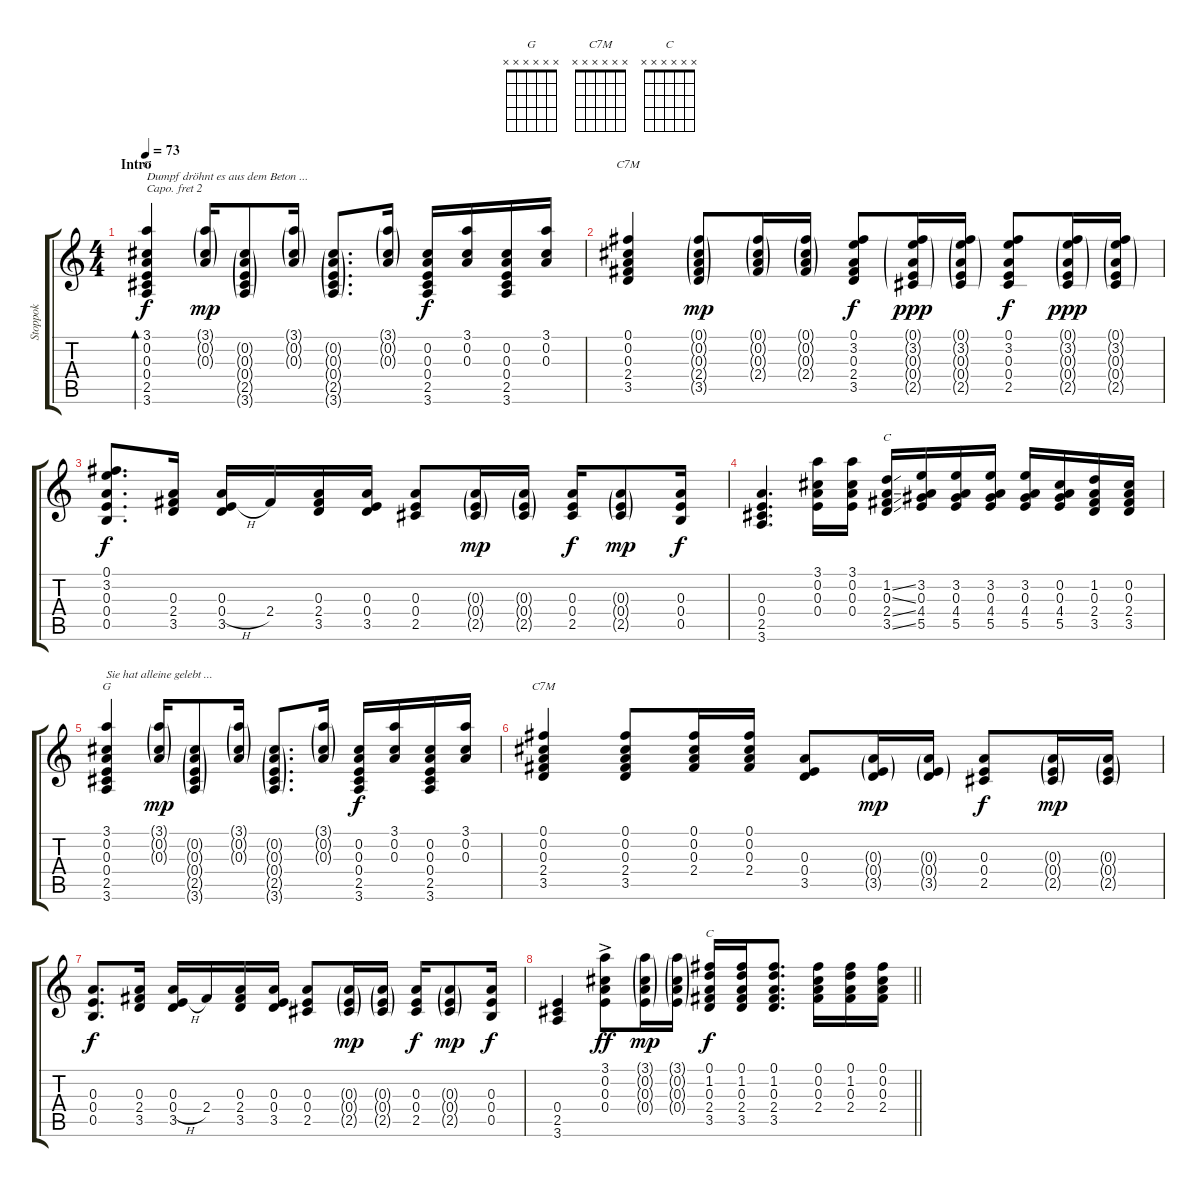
\track ("Stoppok" "Stoppok") {instrument acousticguitarsteel}
\staff {score tabs}
\capo 2
\tuning (E4 B3 G3 D3 A2 E2) {hide}
\chord ("G" 3 0 0 0 2 3)
\chord ("C7M" 0 0 0 2 3 x)
\chord ("C" x 1 0 2 3 x)
\chord ("G" x x x x x x)
\chord ("C7M" x x x x x x)
\chord ("C" x x x x x x)
\ts (4 4)
\section ("" "Intro")
\tempo 73
\clef g2
\ks c
(3.1 0.2 0.3 0.4 2.5 3.6).4{bd 60 ch "G" txt "Dumpf dröhnt es aus dem Beton ..." dy f instrument acousticguitarsteel} (3.1{g} 0.2{g} 0.3{g}).16{dy mp} (0.2{g} 0.3{g} 0.4{g} 2.5{g} 3.6{g}).8 (3.1{g} 0.2{g} 0.3{g}).16 (0.2{g} 0.3{g} 0.4{g} 2.5{g} 3.6{g}).8{d} (3.1{g} 0.2{g} 0.3{g}).16 (0.2 0.3 0.4 2.5 3.6).16{dy f} (3.1 0.2 0.3).16 (0.2 0.3 0.4 2.5 3.6).16 (3.1 0.2 0.3).16 |
(0.1 0.2 0.3 2.4 3.5).4{ch "C7M"} (0.1{g} 0.2{g} 0.3{g} 2.4{g} 3.5{g}).8{dy mp} (0.1{g} 0.2{g} 0.3{g} 2.4{g}).16 (0.1{g} 0.2{g} 0.3{g} 2.4{g}).16 (0.1 3.2 0.3 2.4 3.5).8{dy f} (0.1{g} 3.2{g} 0.3{g} 0.4{g} 2.5{g}).16{dy ppp} (0.1{g} 3.2{g} 0.3{g} 0.4{g} 2.5{g}).16 (0.1 3.2 0.3 0.4 2.5).8{dy f} (0.1{g} 3.2{g} 0.3{g} 0.4{g} 2.5{g}).16{dy ppp} (0.1{g} 3.2{g} 0.3{g} 0.4{g} 2.5{g}).16 |
(0.1 3.2 0.3 0.4 0.5).8{d dy f} (0.3 2.4 3.5).16 (0.3 0.4{h} 3.5).16 2.4.16 (0.3 2.4 3.5).16 (0.3 0.4 3.5).16 (0.3 0.4 2.5).8 (0.3{g} 0.4{g} 2.5{g}).16{dy mp} (0.3{g} 0.4{g} 2.5{g}).16 (0.3 0.4 2.5).16{dy f} (0.3{g} 0.4{g} 2.5{g}).8{dy mp} (0.3 0.4 0.5).16{dy f} |
(0.3 0.4 2.5 3.6).4{d} (3.1 0.2 0.3 0.4).16 (3.1 0.2 0.3 0.4).16 (1.2{ss} 0.3{ss} 2.4{ss} 3.5{ss}).16{ch "C"} (3.2 0.3 4.4 5.5).16 (3.2 0.3 4.4 5.5).16 (3.2 0.3 4.4 5.5).16 (3.2 0.3 4.4 5.5).16 (0.2 0.3 4.4 5.5).16 (1.2 0.3 2.4 3.5).16 (0.2 0.3 2.4 3.5).16 |
(3.1 0.2 0.3 0.4 2.5 3.6).4{ch "G" txt "Sie hat alleine gelebt ..."} (3.1{g} 0.2{g} 0.3{g}).16{dy mp} (0.2{g} 0.3{g} 0.4{g} 2.5{g} 3.6{g}).8 (3.1{g} 0.2{g} 0.3{g}).16 (0.2{g} 0.3{g} 0.4{g} 2.5{g} 3.6{g}).8{d} (3.1{g} 0.2{g} 0.3{g}).16 (0.2 0.3 0.4 2.5 3.6).16{dy f} (3.1 0.2 0.3).16 (0.2 0.3 0.4 2.5 3.6).16 (3.1 0.2 0.3).16 |
(0.1 0.2 0.3 2.4 3.5).4{ch "C7M"} (0.1 0.2 0.3 2.4 3.5).8 (0.1 0.2 0.3 2.4).16 (0.1 0.2 0.3 2.4).16 (0.3 0.4 3.5).8 (0.3{g} 0.4{g} 3.5{g}).16{dy mp} (0.3{g} 0.4{g} 3.5{g}).16 (0.3 0.4 2.5).8{dy f} (0.3{g} 0.4{g} 2.5{g}).16{dy mp} (0.3{g} 0.4{g} 2.5{g}).16 |
(0.3 0.4 0.5).8{d dy f} (0.3 2.4 3.5).16 (0.3 0.4{h} 3.5).16 2.4.16 (0.3 2.4 3.5).16 (0.3 0.4 3.5).16 (0.3 0.4 2.5).8 (0.3{g} 0.4{g} 2.5{g}).16{dy mp} (0.3{g} 0.4{g} 2.5{g}).16 (0.3 0.4 2.5).16{dy f} (0.3{g} 0.4{g} 2.5{g}).8{dy mp} (0.3 0.4 0.5).16{dy f} |
\barLineRight lightlight
(0.4 2.5 3.6).4 (3.1{ac} 0.2{ac} 0.3{ac} 0.4).8{dy ff} (3.1{g} 0.2{g} 0.3{g} 0.4{g}).16{dy mp} (3.1{g} 0.2{g} 0.3{g} 0.4{g}).16 (0.1 1.2 0.3 2.4 3.5).16{ch "C" dy f} (0.1 1.2 0.3 2.4 3.5).16 (0.1 1.2 0.3 2.4 3.5).8{d} (0.1 0.2 0.3 2.4).16 (0.1 1.2 0.3 2.4).16 (0.1 0.2 0.3 2.4).16
